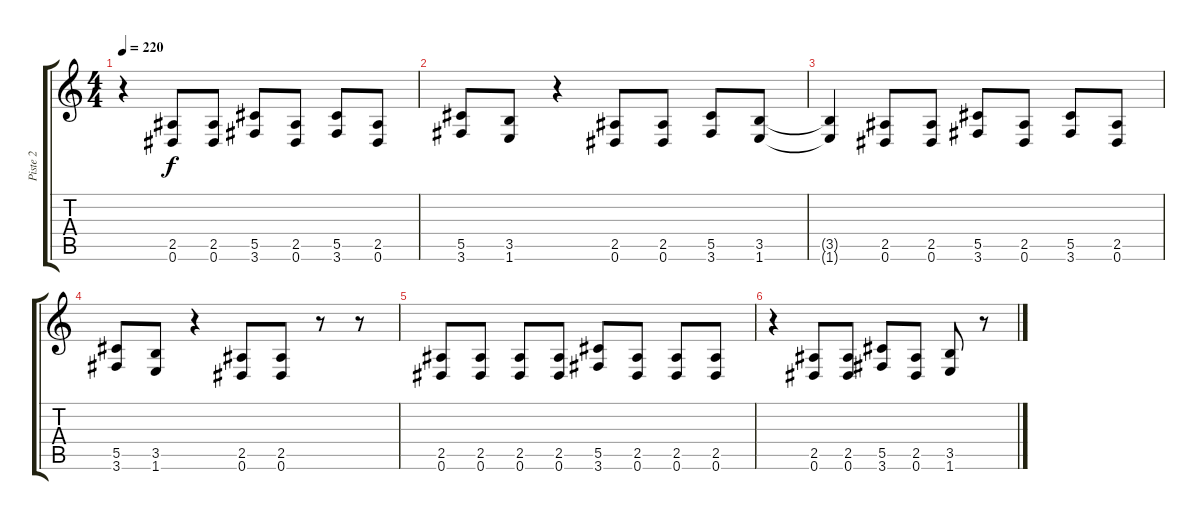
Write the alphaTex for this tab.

\track ("Piste 2" "Piste 2") {instrument distortionguitar}
\staff {score tabs}
\tuning (Eb4 Bb3 Gb3 Db3 Ab2 Eb2) {hide}
\ts (4 4)
\tempo 220
\clef g2
\ks c
r.4{dy f} (2.5 0.6).8 (2.5 0.6).8 (5.5 3.6).8 (2.5 0.6).8 (5.5 3.6).8 (2.5 0.6).8 |
(5.5 3.6).8 (3.5 1.6).8 r.4 (2.5 0.6).8 (2.5 0.6).8 (5.5 3.6).8 (3.5 1.6).8 |
(3.5{t} 1.6{t}).4 (2.5 0.6).8 (2.5 0.6).8 (5.5 3.6).8 (2.5 0.6).8 (5.5 3.6).8 (2.5 0.6).8 |
(5.5 3.6).8 (3.5 1.6).8 r.4 (2.5 0.6).8 (2.5 0.6).8 r.8 r.8 |
(2.5 0.6).8 (2.5 0.6).8 (2.5 0.6).8 (2.5 0.6).8 (5.5 3.6).8 (2.5 0.6).8 (2.5 0.6).8 (2.5 0.6).8 |
r.4 (2.5 0.6).8 (2.5 0.6).8 (5.5 3.6).8 (2.5 0.6).8 (3.5 1.6).8 r.8
